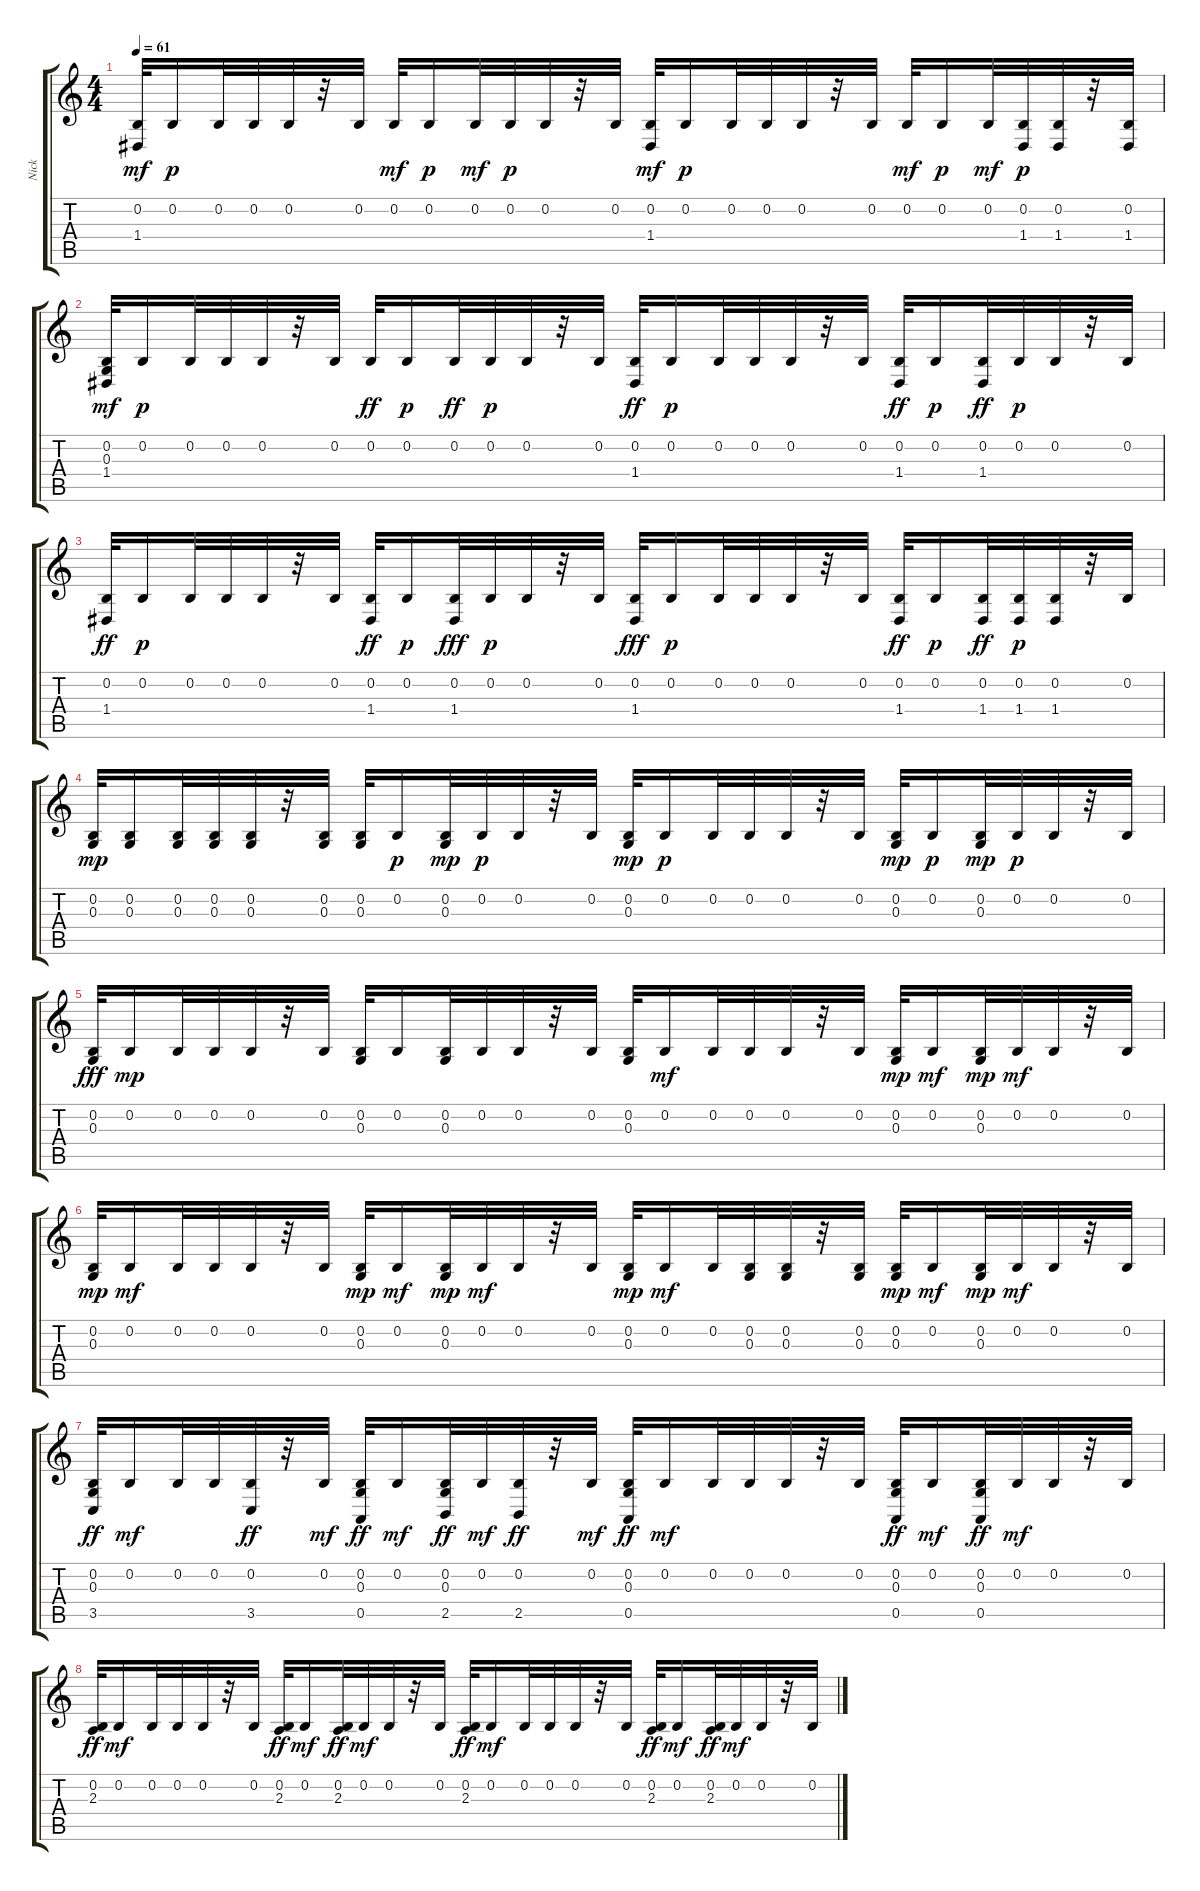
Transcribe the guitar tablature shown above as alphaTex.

\track ("Nick" "Nick") {instrument acousticgrandpiano}
\staff {score tabs}
\tuning (E4 B3 G3 D3 A2 E2) {hide}
\ts (4 4)
\tempo 61
\clef g2
\ks c
(0.2 1.4).32{dy mf} 0.2.16{dy p} 0.2.32 0.2.32 0.2.32 r.32 0.2.32 0.2.32{dy mf} 0.2.16{dy p} 0.2.32{dy mf} 0.2.32{dy p} 0.2.32 r.32 0.2.32 (0.2 1.4).32{dy mf} 0.2.16{dy p} 0.2.32 0.2.32 0.2.32 r.32 0.2.32 0.2.32{dy mf} 0.2.16{dy p} 0.2.32{dy mf} (0.2 1.4).32{dy p} (0.2 1.4).32 r.32 (0.2 1.4).32 |
(0.2 0.3 1.4).32{dy mf} 0.2.16{dy p} 0.2.32 0.2.32 0.2.32 r.32 0.2.32 0.2.32{dy ff} 0.2.16{dy p} 0.2.32{dy ff} 0.2.32{dy p} 0.2.32 r.32 0.2.32 (0.2 1.4).32{dy ff} 0.2.16{dy p} 0.2.32 0.2.32 0.2.32 r.32 0.2.32 (0.2 1.4).32{dy ff} 0.2.16{dy p} (0.2 1.4).32{dy ff} 0.2.32{dy p} 0.2.32 r.32 0.2.32 |
(0.2 1.4).32{dy ff} 0.2.16{dy p} 0.2.32 0.2.32 0.2.32 r.32 0.2.32 (0.2 1.4).32{dy ff} 0.2.16{dy p} (0.2 1.4).32{dy fff} 0.2.32{dy p} 0.2.32 r.32 0.2.32 (0.2 1.4).32{dy fff} 0.2.16{dy p} 0.2.32 0.2.32 0.2.32 r.32 0.2.32 (0.2 1.4).32{dy ff} 0.2.16{dy p} (0.2 1.4).32{dy ff} (0.2 1.4).32{dy p} (0.2 1.4).32 r.32 0.2.32 |
(0.2 0.3).32{dy mp} (0.2 0.3).16 (0.2 0.3).32 (0.2 0.3).32 (0.2 0.3).32 r.32 (0.2 0.3).32 (0.2 0.3).32 0.2.16{dy p} (0.2 0.3).32{dy mp} 0.2.32{dy p} 0.2.32 r.32 0.2.32 (0.2 0.3).32{dy mp} 0.2.16{dy p} 0.2.32 0.2.32 0.2.32 r.32 0.2.32 (0.2 0.3).32{dy mp} 0.2.16{dy p} (0.2 0.3).32{dy mp} 0.2.32{dy p} 0.2.32 r.32 0.2.32 |
(0.2 0.3).32{dy fff} 0.2.16{dy mp} 0.2.32 0.2.32 0.2.32 r.32 0.2.32 (0.2 0.3).32 0.2.16 (0.2 0.3).32 0.2.32 0.2.32 r.32 0.2.32 (0.2 0.3).32 0.2.16{dy mf} 0.2.32 0.2.32 0.2.32 r.32 0.2.32 (0.2 0.3).32{dy mp} 0.2.16{dy mf} (0.2 0.3).32{dy mp} 0.2.32{dy mf} 0.2.32 r.32 0.2.32 |
(0.2 0.3).32{dy mp} 0.2.16{dy mf} 0.2.32 0.2.32 0.2.32 r.32 0.2.32 (0.2 0.3).32{dy mp} 0.2.16{dy mf} (0.2 0.3).32{dy mp} 0.2.32{dy mf} 0.2.32 r.32 0.2.32 (0.2 0.3).32{dy mp} 0.2.16{dy mf} 0.2.32 (0.2 0.3).32 (0.2 0.3).32 r.32 (0.2 0.3).32 (0.2 0.3).32{dy mp} 0.2.16{dy mf} (0.2 0.3).32{dy mp} 0.2.32{dy mf} 0.2.32 r.32 0.2.32 |
(0.2 0.3 3.5).32{dy ff} 0.2.16{dy mf} 0.2.32 0.2.32 (0.2 3.5).32{dy ff} r.32 0.2.32{dy mf} (0.2 0.3 0.5).32{dy ff} 0.2.16{dy mf} (0.2 0.3 2.5).32{dy ff} 0.2.32{dy mf} (0.2 2.5).32{dy ff} r.32 0.2.32{dy mf} (0.2 0.3 0.5).32{dy ff} 0.2.16{dy mf} 0.2.32 0.2.32 0.2.32 r.32 0.2.32 (0.2 0.3 0.5).32{dy ff} 0.2.16{dy mf} (0.2 0.3 0.5).32{dy ff} 0.2.32{dy mf} 0.2.32 r.32 0.2.32 |
(0.2 2.3).32{dy ff} 0.2.16{dy mf} 0.2.32 0.2.32 0.2.32 r.32 0.2.32 (0.2 2.3).32{dy ff} 0.2.16{dy mf} (0.2 2.3).32{dy ff} 0.2.32{dy mf} 0.2.32 r.32 0.2.32 (0.2 2.3).32{dy ff} 0.2.16{dy mf} 0.2.32 0.2.32 0.2.32 r.32 0.2.32 (0.2 2.3).32{dy ff} 0.2.16{dy mf} (0.2 2.3).32{dy ff} 0.2.32{dy mf} 0.2.32 r.32 0.2.32
